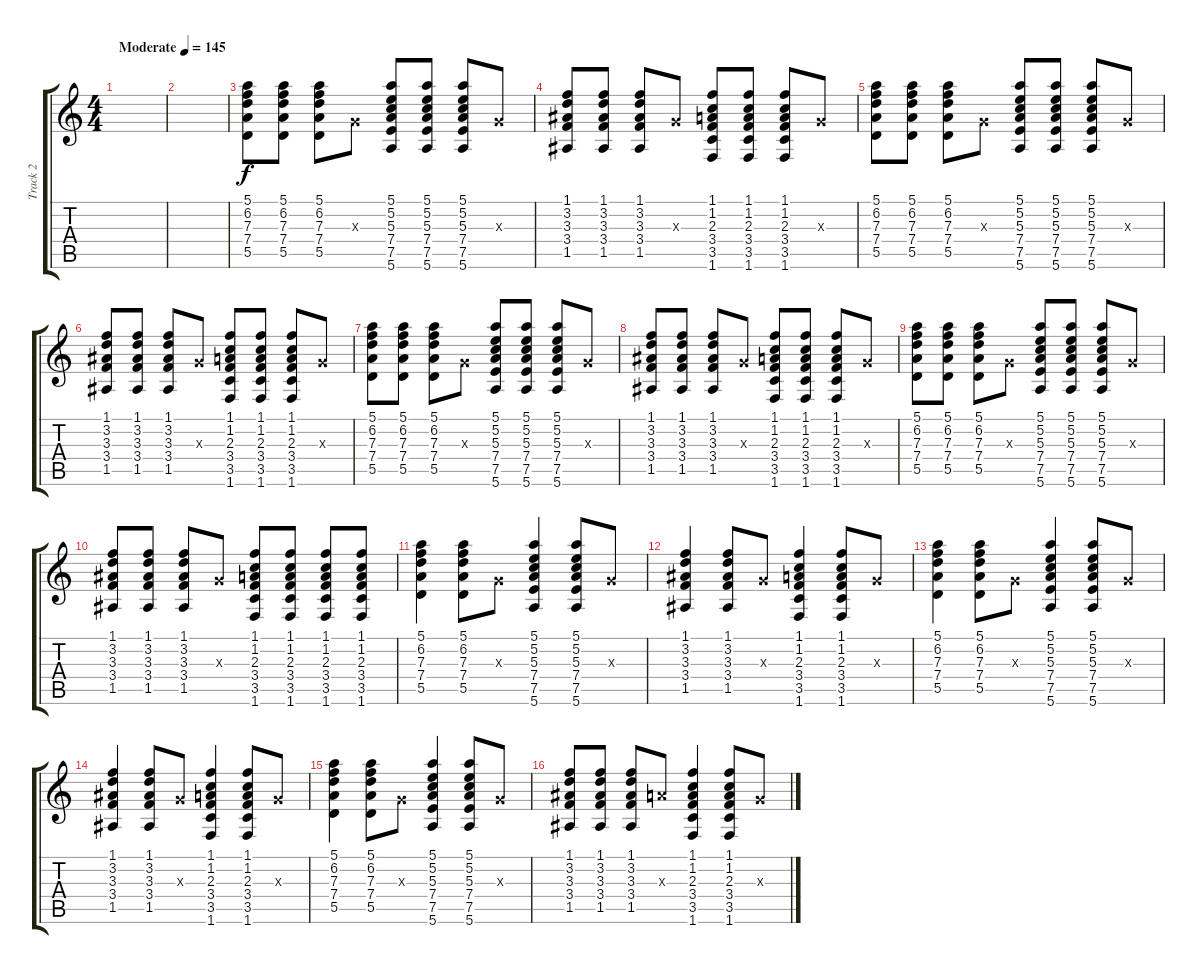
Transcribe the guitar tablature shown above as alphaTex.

\track ("Track 2" "Track 2") {instrument acousticguitarsteel}
\staff {score tabs}
\tuning (E4 B3 G3 D3 A2 E2) {hide}
\ts (4 4)
\tempo (145 "Moderate")
\clef g2
\ks c
|
|
(5.1 6.2 7.3 7.4 5.5).8 (5.1 6.2 7.3 7.4 5.5).8 (5.1 6.2 7.3 7.4 5.5).8 0.3{x}.8 (5.1 5.2 5.3 7.4 7.5 5.6).8 (5.1 5.2 5.3 7.4 7.5 5.6).8 (5.1 5.2 5.3 7.4 7.5 5.6).8 0.3{x}.8 |
(1.1 3.2 3.3 3.4 1.5).8 (1.1 3.2 3.3 3.4 1.5).8 (1.1 3.2 3.3 3.4 1.5).8 0.3{x}.8 (1.1 1.2 2.3 3.4 3.5 1.6).8 (1.1 1.2 2.3 3.4 3.5 1.6).8 (1.1 1.2 2.3 3.4 3.5 1.6).8 0.3{x}.8 |
(5.1 6.2 7.3 7.4 5.5).8 (5.1 6.2 7.3 7.4 5.5).8 (5.1 6.2 7.3 7.4 5.5).8 0.3{x}.8 (5.1 5.2 5.3 7.4 7.5 5.6).8 (5.1 5.2 5.3 7.4 7.5 5.6).8 (5.1 5.2 5.3 7.4 7.5 5.6).8 0.3{x}.8 |
(1.1 3.2 3.3 3.4 1.5).8 (1.1 3.2 3.3 3.4 1.5).8 (1.1 3.2 3.3 3.4 1.5).8 0.3{x}.8 (1.1 1.2 2.3 3.4 3.5 1.6).8 (1.1 1.2 2.3 3.4 3.5 1.6).8 (1.1 1.2 2.3 3.4 3.5 1.6).8 0.3{x}.8 |
(5.1 6.2 7.3 7.4 5.5).8 (5.1 6.2 7.3 7.4 5.5).8 (5.1 6.2 7.3 7.4 5.5).8 0.3{x}.8 (5.1 5.2 5.3 7.4 7.5 5.6).8 (5.1 5.2 5.3 7.4 7.5 5.6).8 (5.1 5.2 5.3 7.4 7.5 5.6).8 0.3{x}.8 |
(1.1 3.2 3.3 3.4 1.5).8 (1.1 3.2 3.3 3.4 1.5).8 (1.1 3.2 3.3 3.4 1.5).8 0.3{x}.8 (1.1 1.2 2.3 3.4 3.5 1.6).8 (1.1 1.2 2.3 3.4 3.5 1.6).8 (1.1 1.2 2.3 3.4 3.5 1.6).8 0.3{x}.8 |
(5.1 6.2 7.3 7.4 5.5).8 (5.1 6.2 7.3 7.4 5.5).8 (5.1 6.2 7.3 7.4 5.5).8 0.3{x}.8 (5.1 5.2 5.3 7.4 7.5 5.6).8 (5.1 5.2 5.3 7.4 7.5 5.6).8 (5.1 5.2 5.3 7.4 7.5 5.6).8 0.3{x}.8 |
(1.1 3.2 3.3 3.4 1.5).8 (1.1 3.2 3.3 3.4 1.5).8 (1.1 3.2 3.3 3.4 1.5).8 0.3{x}.8 (1.1 1.2 2.3 3.4 3.5 1.6).8 (1.1 1.2 2.3 3.4 3.5 1.6).8 (1.1 1.2 2.3 3.4 3.5 1.6).8 (1.1 1.2 2.3 3.4 3.5 1.6).8 |
(5.1 6.2 7.3 7.4 5.5).4 (5.1 6.2 7.3 7.4 5.5).8 0.3{x}.8 (5.1 5.2 5.3 7.4 7.5 5.6).4 (5.1 5.2 5.3 7.4 7.5 5.6).8 0.3{x}.8 |
(1.1 3.2 3.3 3.4 1.5).4 (1.1 3.2 3.3 3.4 1.5).8 0.3{x}.8 (1.1 1.2 2.3 3.4 3.5 1.6).4 (1.1 1.2 2.3 3.4 3.5 1.6).8 0.3{x}.8 |
(5.1 6.2 7.3 7.4 5.5).4 (5.1 6.2 7.3 7.4 5.5).8 0.3{x}.8 (5.1 5.2 5.3 7.4 7.5 5.6).4 (5.1 5.2 5.3 7.4 7.5 5.6).8 0.3{x}.8 |
(1.1 3.2 3.3 3.4 1.5).4 (1.1 3.2 3.3 3.4 1.5).8 0.3{x}.8 (1.1 1.2 2.3 3.4 3.5 1.6).4 (1.1 1.2 2.3 3.4 3.5 1.6).8 0.3{x}.8 |
(5.1 6.2 7.3 7.4 5.5).4 (5.1 6.2 7.3 7.4 5.5).8 0.3{x}.8 (5.1 5.2 5.3 7.4 7.5 5.6).4 (5.1 5.2 5.3 7.4 7.5 5.6).8 0.3{x}.8 |
(1.1 3.2 3.3 3.4 1.5).8 (1.1 3.2 3.3 3.4 1.5).8 (1.1 3.2 3.3 3.4 1.5).8 2.3{x}.8 (1.1 1.2 2.3 3.4 3.5 1.6).4 (1.1 1.2 2.3 3.4 3.5 1.6).8 0.3{x}.8
